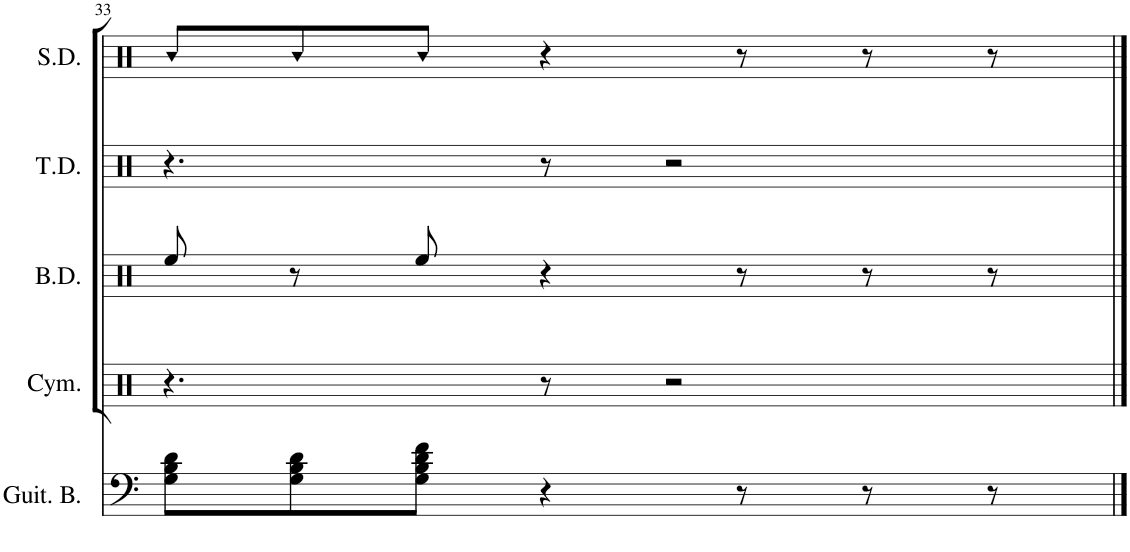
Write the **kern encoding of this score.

**kern	**kern	**kern	**kern	**kern
*part5	*part4	*part3	*part2	*part1
*staff5	*staff4	*staff3	*staff2	*staff1
*I"Guitare basse	*I"Cymbals	*I"Bass Drums	*I"Tenor Drums	*I"Snare Drum
*I'Guit. B.	*I'Cym.	*I'B.D.	*I'T.D.	*I'S.D.
!!LO:PB:g=z
*clefF4	*clefX	*clefX	*clefX	*clefX
*Trd7c12	*	*	*	*
*k[]	*k[]	*k[]	*k[]	*k[]
*M4/4	*M4/4	*M4/4	*M4/4	*M4/4
=33	=33	=33	=33	=33
8G\ 8B\ 8d\L	4.r	8Ree/	4.r	8R/L
8G\ 8B\ 8d\	.	8r	.	8R/
8G\ 8B\ 8d\ 8f\J	.	8Ree/	.	8R/J
4r	8r	4r	8r	4r
.	2r	.	2r	.
8r	.	8r	.	8r
8r	.	8r	.	8r
8r	.	8r	.	8r
==	==	==	==	==
*-	*-	*-	*-	*-
